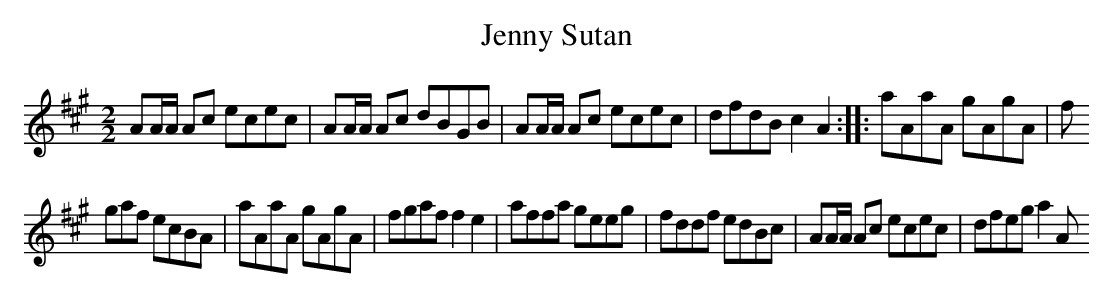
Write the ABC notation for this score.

X:1
T:Jenny Sutan
M:2/2
L:1/8
K:A major
AA/2A/2 Ac ecec|AA/2A/2 Ac dBGB|AA/2A/2 Ac ecec|dfdB c2A2:||:aAaA gAgA|f
gaf ecBA|aAaA gAgA|fgaf f2e2|affa geeg|fddf edBc|AA/2A/2 Ac ecec|dfega2A
2||
